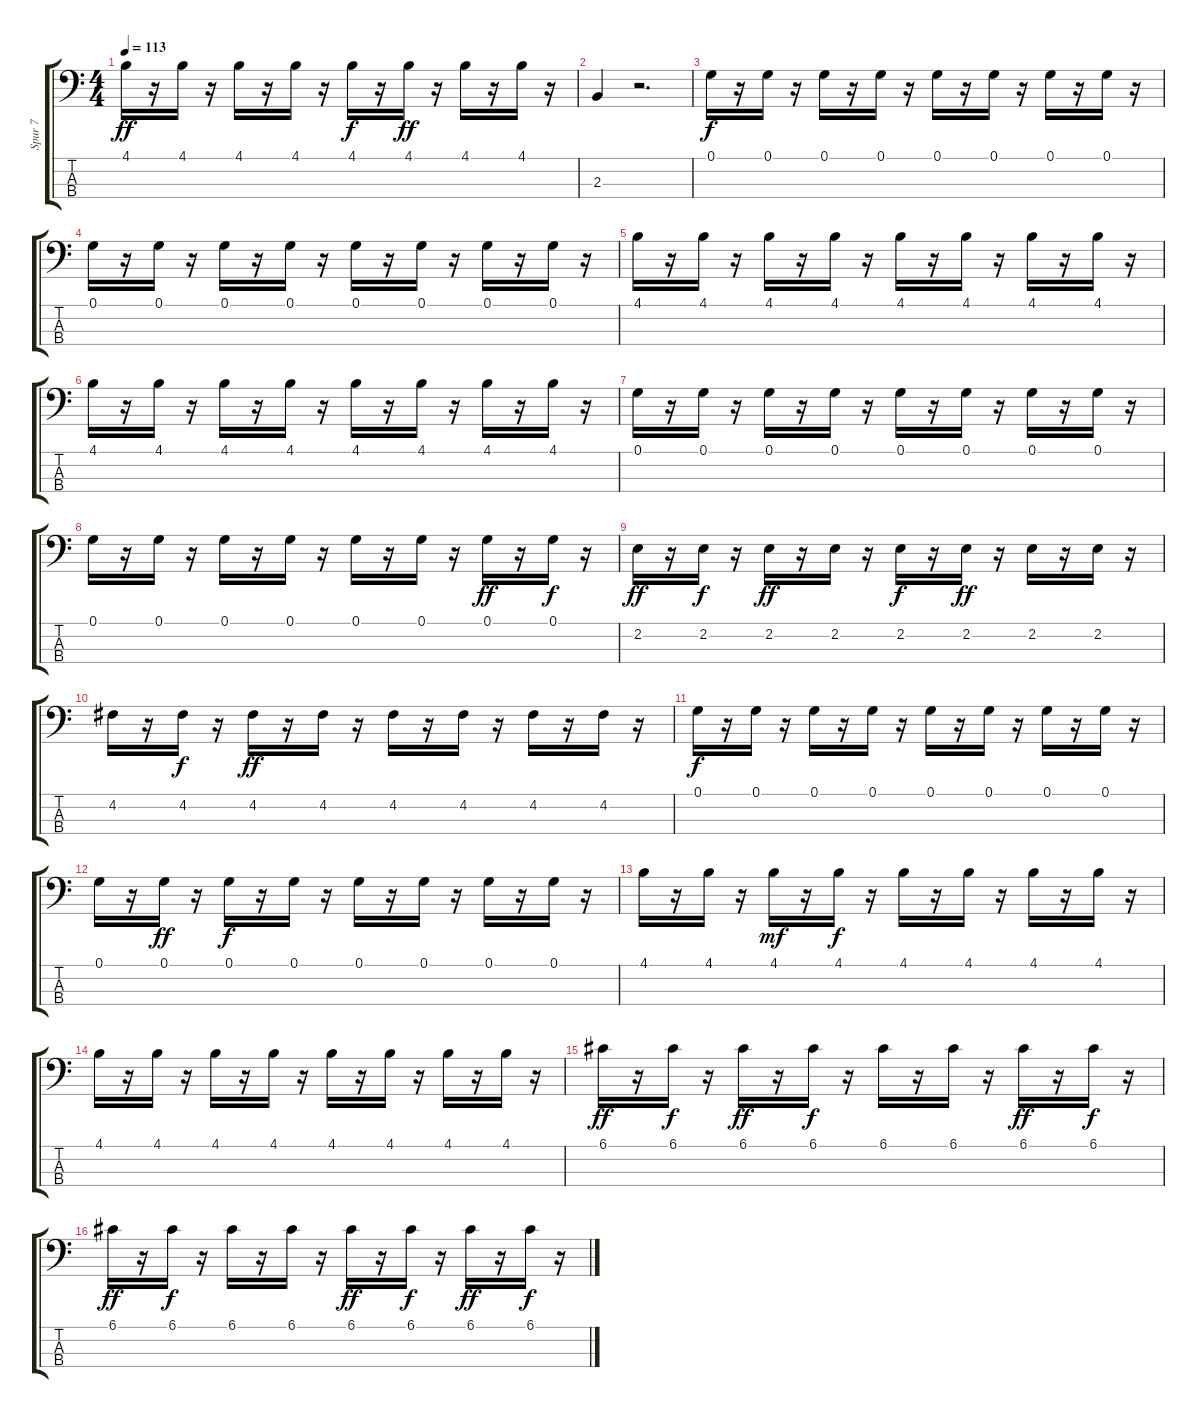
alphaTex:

\track ("Spur 7" "Spur 7") {instrument electricbasspick}
\staff {score tabs}
\tuning (G2 D2 A1 E1) {hide}
\ts (4 4)
\tempo 113
\clef f4
\ks c
4.1.16{dy ff} r.16 4.1.16 r.16 4.1.16 r.16 4.1.16 r.16 4.1.16{dy f} r.16 4.1.16{dy ff} r.16 4.1.16 r.16 4.1.16 r.16 |
2.3.4 r.2{d} |
0.1.16{dy f} r.16 0.1.16 r.16 0.1.16 r.16 0.1.16{volume 11} r.16 0.1.16 r.16 0.1.16 r.16 0.1.16{volume 11} r.16 0.1.16{volume 12} r.16 |
0.1.16 r.16 0.1.16{volume 12} r.16 0.1.16{volume 12} r.16 0.1.16 r.16 0.1.16 r.16 0.1.16 r.16 0.1.16 r.16 0.1.16 r.16 |
4.1.16 r.16 4.1.16 r.16 4.1.16 r.16 4.1.16 r.16 4.1.16 r.16 4.1.16 r.16 4.1.16 r.16 4.1.16 r.16 |
4.1.16 r.16 4.1.16 r.16 4.1.16 r.16 4.1.16 r.16 4.1.16 r.16 4.1.16 r.16 4.1.16 r.16 4.1.16 r.16 |
0.1.16 r.16 0.1.16 r.16 0.1.16 r.16 0.1.16 r.16 0.1.16 r.16 0.1.16{volume 12} r.16 0.1.16 r.16 0.1.16 r.16 |
0.1.16 r.16 0.1.16 r.16 0.1.16 r.16 0.1.16 r.16 0.1.16 r.16 0.1.16 r.16 0.1.16{dy ff} r.16 0.1.16{dy f} r.16 |
2.2.16{dy ff} r.16 2.2.16{dy f} r.16 2.2.16{dy ff} r.16 2.2.16 r.16 2.2.16{dy f} r.16 2.2.16{dy ff} r.16 2.2.16 r.16 2.2.16 r.16 |
4.2.16 r.16 4.2.16{dy f} r.16 4.2.16{dy ff} r.16 4.2.16 r.16 4.2.16 r.16 4.2.16 r.16 4.2.16 r.16 4.2.16 r.16 |
0.1.16{dy f} r.16 0.1.16 r.16 0.1.16 r.16 0.1.16 r.16 0.1.16 r.16 0.1.16 r.16 0.1.16 r.16 0.1.16 r.16 |
0.1.16 r.16 0.1.16{dy ff} r.16 0.1.16{dy f} r.16 0.1.16 r.16 0.1.16 r.16 0.1.16 r.16 0.1.16 r.16 0.1.16 r.16 |
4.1.16 r.16 4.1.16 r.16 4.1.16{dy mf} r.16 4.1.16{dy f} r.16 4.1.16 r.16 4.1.16 r.16 4.1.16 r.16 4.1.16 r.16 |
4.1.16 r.16 4.1.16 r.16 4.1.16 r.16 4.1.16 r.16 4.1.16 r.16 4.1.16 r.16 4.1.16 r.16 4.1.16 r.16 |
6.1.16{dy ff} r.16 6.1.16{dy f} r.16 6.1.16{dy ff} r.16 6.1.16{dy f} r.16 6.1.16 r.16 6.1.16 r.16 6.1.16{dy ff} r.16 6.1.16{dy f} r.16 |
6.1.16{dy ff} r.16 6.1.16{dy f} r.16 6.1.16 r.16 6.1.16 r.16 6.1.16{dy ff} r.16 6.1.16{dy f} r.16 6.1.16{dy ff} r.16 6.1.16{dy f} r.16
